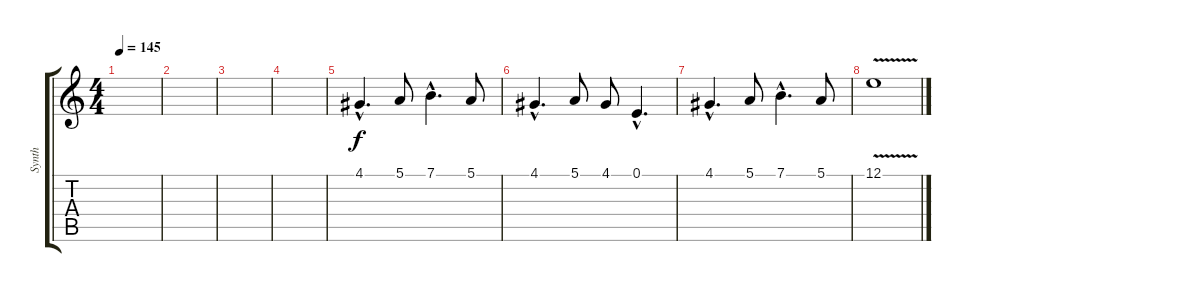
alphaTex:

\track ("Synth" "Synth") {instrument lead3calliope}
\staff {score tabs}
\tuning (E4 B3 G3 D3 A2 E2) {hide}
\ts (4 4)
\tempo 145
\clef g2
\ks c
|
|
|
|
4.1{hac}.4{d} 5.1.8 7.1{hac}.4{d} 5.1.8 |
4.1{hac}.4{d} 5.1.8 4.1.8 0.1{hac}.4{d} |
4.1{hac}.4{d} 5.1.8 7.1{hac}.4{d} 5.1.8 |
12.1{v}.1
